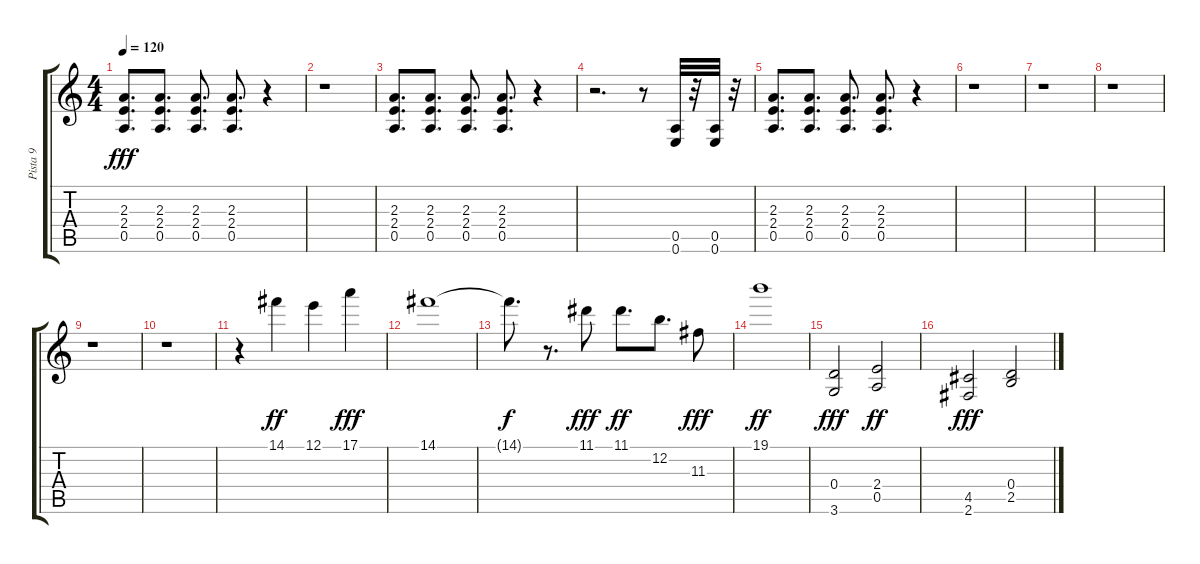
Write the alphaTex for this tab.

\track ("Pista 9" "Pista 9") {instrument distortionguitar}
\staff {score tabs}
\tuning (E4 B3 G3 D3 A2 E2) {hide}
\ts (4 4)
\tempo 120
\clef g2
\ks c
(2.3 2.4 0.5).8{d dy fff} (2.3 2.4 0.5).8{d} (2.3 2.4 0.5).8{d} (2.3 2.4 0.5).8{d} r.4 |
r.1 |
(2.3 2.4 0.5).8{d} (2.3 2.4 0.5).8{d} (2.3 2.4 0.5).8{d} (2.3 2.4 0.5).8{d} r.4 |
r.2{d} r.8 (0.5 0.6).32 r.32 (0.5 0.6).32 r.32 |
(2.3 2.4 0.5).8{d} (2.3 2.4 0.5).8{d} (2.3 2.4 0.5).8{d} (2.3 2.4 0.5).8{d} r.4 |
r.1 |
r.1 |
r.1 |
r.1 |
r.1 |
r.4 14.1.4{dy ff instrument overdrivenguitar} 12.1.4 17.1.4{dy fff} |
14.1.1 |
14.1{t}.8{d dy f} r.8{d} 11.1.8{dy fff} 11.1.8{d dy ff} 12.2.8{d} 11.3.8{dy fff} |
19.1.1{dy ff} |
(0.4 3.6).2{dy fff instrument distortionguitar} (2.4 0.5).2{dy ff} |
(4.5 2.6).2{dy fff} (0.4 2.5).2
